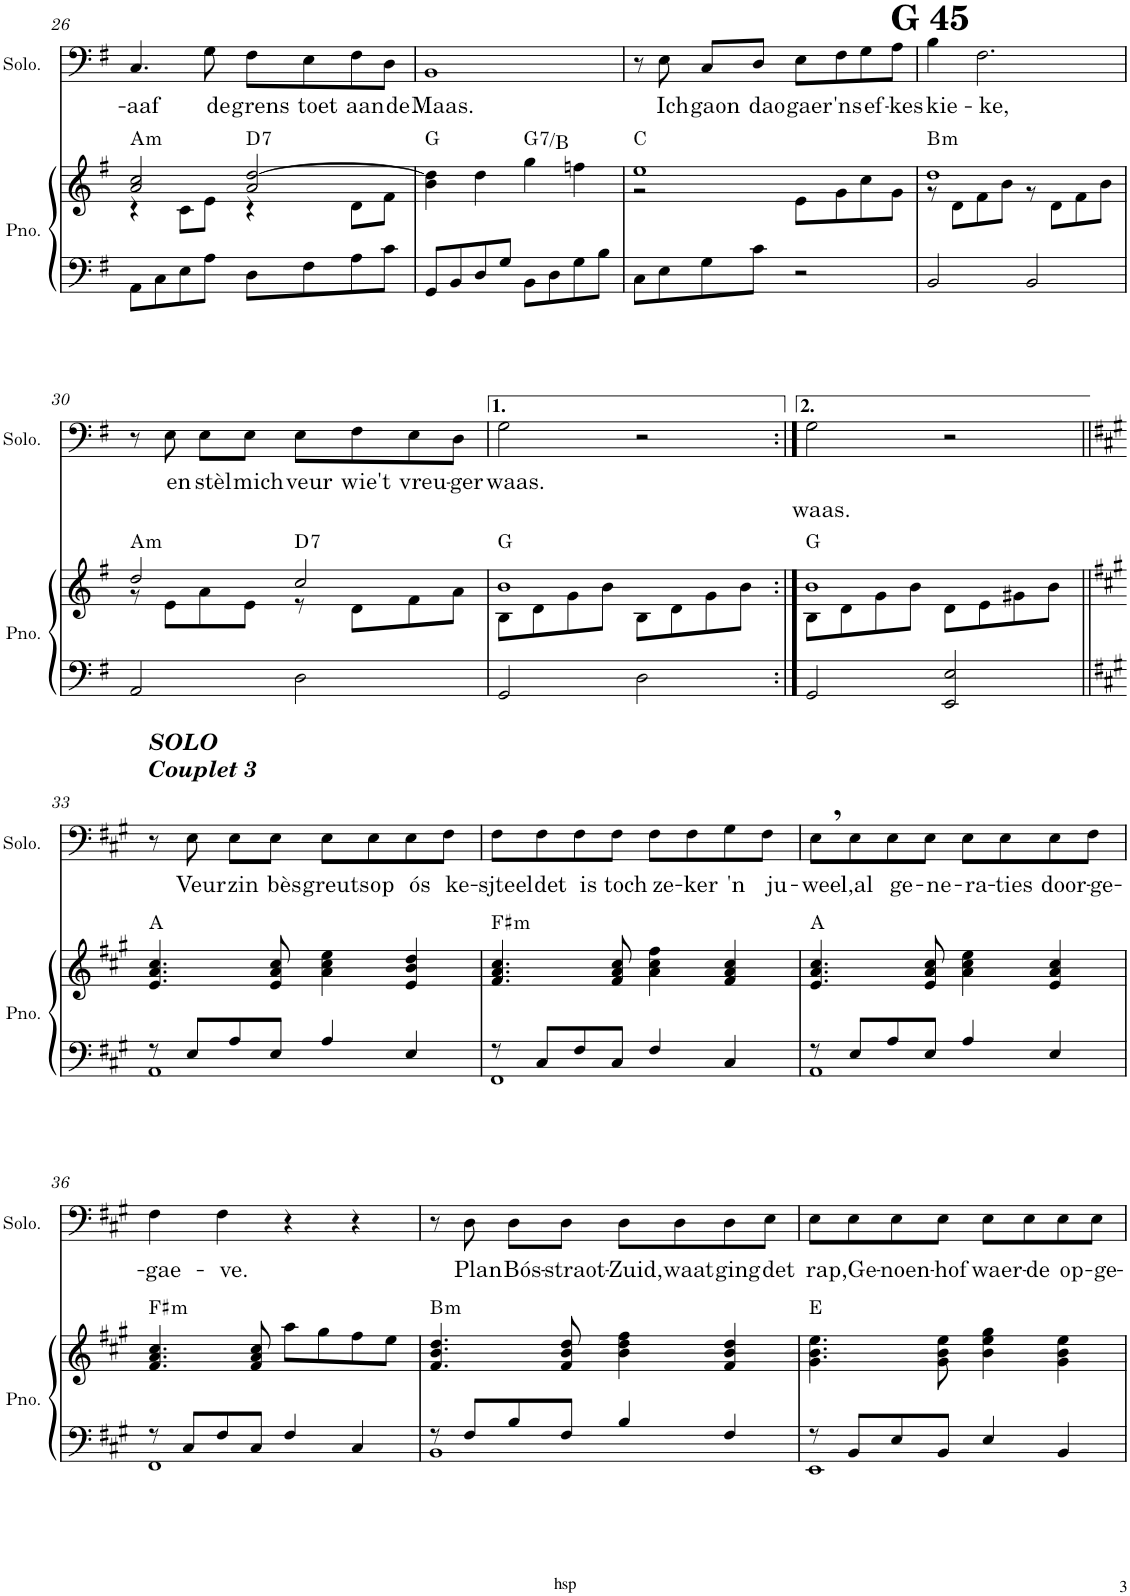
**kern	**kern	**harte	**kern	**text
*part2	*part2	*part2	*part1	*part1
*staff3	*staff2	*	*staff1	*staff1
*I"Piano	*	*	*I"Solist	*
*I'Pno.	*	*	*	*
!!LO:PB:g=z
*clefF4	*clefG2	*	*clefF4	*
*k[f#]	*k[f#]	*	*k[f#]	*
*M4/4	*M4/4	*	*M4/4	*
=26	=26	=26	=26	=26
*	*^	*	*	*
!	!	!	!LO:H:kt=m	!	!LO:LY:b
8AA\L	2a/ 2cc/	4r	A:min	4.C/	-aaf
8C\	.	.	.	.	.
8E\	.	8c\L	.	.	.
!	!	!	!	!	!LO:LY:b
8A\J	.	8e\J	.	8G\	de
!	!	!	!LO:H:kt=7	!	!LO:LY:b
8D\L	2a/ [2dd/	4r	D:7	8F#\L	grens
!	!	!	!	!	!LO:LY:b
8F#\	.	.	.	8E\	toet
!	!	!	!	!	!LO:LY:b
8A\	.	8d\L	.	8F#\	aan
!	!	!	!	!	!LO:LY:b
8c\J	.	8f#\J	.	8D\J	de
=27	=27	=27	=27	=27	=27
!	!	!	!	!	!LO:LY:b
*	*v	*v	*	*	*
8GG/L	4b\ 4dd\]	G:maj	1BB	Maas.
8BB/	.	.	.	.
8D/	4dd\	.	.	.
8G/J	.	.	.	.
!	!	!LO:H:kt=7	!	!
8BB\L	4gg\	G:7/3	.	.
8D\	.	.	.	.
8G\	4ffn\	.	.	.
8B\J	.	.	.	.
=28	=28	=28	=28	=28
*	*^	*	*	*
8C\L	1ee	2r	C:maj	8r	.
!	!	!	!	!	!LO:LY:b
8E\	.	.	.	8E\	Ich
!	!	!	!	!	!LO:LY:b
8G\	.	.	.	8C/L	gaon
!	!	!	!	!	!LO:LY:b
8c\J	.	.	.	8D/J	dao
!	!	!	!	!	!LO:LY:b
2r	.	8e\L	.	8E\L	gaer
!	!	!	!	!	!LO:LY:b
.	.	8g\	.	8F#\	'ns
!	!	!	!	!	!LO:LY:b
.	.	8cc\	.	8G\	ef-
!	!	!	!	!LO:TX:a:B:t=G 45	!
!	!	!	!	!	!LO:LY:b
.	.	8g\J	.	8A\J	-kes
=29	=29	=29	=29	=29	=29
!	!	!	!LO:H:kt=m	!	!LO:LY:b
2BB/	1dd	8r	B:min	4B\	kie-
.	.	8d\L	.	.	.
!	!	!	!	!	!LO:LY:b
.	.	8f#\	.	2.F#\	-ke,
.	.	8b\J	.	.	.
2BB/	.	8r	.	.	.
.	.	8d\L	.	.	.
.	.	8f#\	.	.	.
.	.	8b\J	.	.	.
!!LO:LB:g=z
=30	=30	=30	=30	=30	=30
!	!	!	!LO:H:kt=m	!	!
2AA/	2dd/	8r	A:min	8r	.
!	!	!	!	!	!LO:LY:b
.	.	8e\L	.	8E\	en
!	!	!	!	!	!LO:LY:b
.	.	8a\	.	8E\L	stèl
!	!	!	!	!	!LO:LY:b
.	.	8e\J	.	8E\J	mich
!	!	!	!LO:H:kt=7	!	!LO:LY:b
2D\	2cc/	8r	D:7	8E\L	veur
!	!	!	!	!	!LO:LY:b
.	.	8d\L	.	8F#\	wie't
!	!	!	!	!	!LO:LY:b
.	.	8f#\	.	8E\	vreu-
!	!	!	!	!	!LO:LY:b
.	.	8a\J	.	8D\J	-ger
=31	=31	=31	=31	=31	=31
!	!	!	!	!	!LO:LY:b
2GG/	1b	8B\L	G:maj	2G\	waas.
.	.	8d\	.	.	.
.	.	8g\	.	.	.
.	.	8b\J	.	.	.
2D\	.	8B\L	.	2r	.
.	.	8d\	.	.	.
.	.	8g\	.	.	.
.	.	8b\J	.	.	.
=32:|!	=32:|!	=32:|!	=32:|!	=32:|!	=32:|!
!	!	!	!	!	!LO:LY:b
2GG/	1b	8B\L	G:maj	2G\	waas.
.	.	8d\	.	.	.
.	.	8g\	.	.	.
.	.	8b\J	.	.	.
2EE/ 2E/	.	8d\L	.	2r	.
.	.	8e\	.	.	.
.	.	8g#X\	.	.	.
.	.	8b\J	.	.	.
*	*v	*v	*	*	*
!!LO:LB:g=z
=33||	=33||	=33||	=33||	=33||
*k[f#c#g#]	*k[f#c#g#]	*	*k[f#c#g#]	*
*^	*^	*	*	*
!	!	!	!	!	!LO:TX:a:Bi:t=SOLO	!
!	!	!	!	!	!LO:TX:a:t=Couplet 3	!
*	*	*v	*v	*	*	*
8r	1AA	4.e/ 4.a/ 4.cc#/	A:maj	8r	.
!	!	!	!	!	!LO:LY:b
8E/L	.	.	.	8E\	Veur
!	!	!	!	!	!LO:LY:b
8A/	.	.	.	8E\L	zin
!	!	!	!	!	!LO:LY:b
8E/J	.	8e/ 8a/ 8cc#/	.	8E\J	bès
!	!	!	!	!	!LO:LY:b
4A/	.	4a\ 4cc#\ 4ee\	.	8E\L	greuts
!	!	!	!	!	!LO:LY:b
.	.	.	.	8E\	op
!	!	!	!	!	!LO:LY:b
4E/	.	4e/ 4b/ 4dd/	.	8E\	ós
!	!	!	!	!	!LO:LY:b
.	.	.	.	8F#\J	ke-
=34	=34	=34	=34	=34	=34
!	!	!	!LO:H:kt=m	!	!LO:LY:b
8r	1FF#	4.f#/ 4.a/ 4.cc#/	F#:min	8F#\L	-sjteel
!	!	!	!	!	!LO:LY:b
8C#/L	.	.	.	8F#\	det
!	!	!	!	!	!LO:LY:b
8F#/	.	.	.	8F#\	is
!	!	!	!	!	!LO:LY:b
8C#/J	.	8f#/ 8a/ 8cc#/	.	8F#\J	toch
!	!	!	!	!	!LO:LY:b
4F#/	.	4a\ 4cc#\ 4ff#\	.	8F#\L	ze-
!	!	!	!	!	!LO:LY:b
.	.	.	.	8F#\	-ker
!	!	!	!	!	!LO:LY:b
4C#/	.	4f#/ 4a/ 4cc#/	.	8G#\	'n
!	!	!	!	!	!LO:LY:b
.	.	.	.	8F#\J	ju-
=35	=35	=35	=35	=35	=35
!	!	!	!	!	!LO:LY:b
8r	1AA	4.e/ 4.a/ 4.cc#/	A:maj	8E,\L	-weel,
!	!	!	!	!	!LO:LY:b
8E/L	.	.	.	8E\	al
!	!	!	!	!	!LO:LY:b
8A/	.	.	.	8E\	ge-
!	!	!	!	!	!LO:LY:b
8E/J	.	8e/ 8a/ 8cc#/	.	8E\J	-ne-
!	!	!	!	!	!LO:LY:b
4A/	.	4a\ 4cc#\ 4ee\	.	8E\L	-ra-
!	!	!	!	!	!LO:LY:b
.	.	.	.	8E\	-ties
!	!	!	!	!	!LO:LY:b
4E/	.	4e/ 4a/ 4cc#/	.	8E\	door-
!	!	!	!	!	!LO:LY:b
.	.	.	.	8F#\J	-ge-
!!LO:LB:g=z
=36	=36	=36	=36	=36	=36
!	!	!	!LO:H:kt=m	!	!LO:LY:b
8r	1FF#	4.f#/ 4.a/ 4.cc#/	F#:min	4F#\	-gae-
8C#/L	.	.	.	.	.
!	!	!	!	!	!LO:LY:b
8F#/	.	.	.	4F#\	-ve.
8C#/J	.	8f#/ 8a/ 8cc#/	.	.	.
4F#/	.	8aa\L	.	4r	.
.	.	8gg#\	.	.	.
4C#/	.	8ff#\	.	4r	.
.	.	8ee\J	.	.	.
=37	=37	=37	=37	=37	=37
!	!	!	!LO:H:kt=m	!	!
8r	1BB	4.f#/ 4.b/ 4.dd/	B:min	8r	.
!	!	!	!	!	!LO:LY:b
8F#/L	.	.	.	8D\	Plan
!	!	!	!	!	!LO:LY:b
8B/	.	.	.	8D\L	Bós-
!	!	!	!	!	!LO:LY:b
8F#/J	.	8f#/ 8b/ 8dd/	.	8D\J	-straot-
!	!	!	!	!	!LO:LY:b
4B/	.	4b\ 4dd\ 4ff#\	.	8D\L	-Zuid,
!	!	!	!	!	!LO:LY:b
.	.	.	.	8D\	waat
!	!	!	!	!	!LO:LY:b
4F#/	.	4f#/ 4b/ 4dd/	.	8D\	ging
!	!	!	!	!	!LO:LY:b
.	.	.	.	8E\J	det
=38	=38	=38	=38	=38	=38
!	!	!	!	!	!LO:LY:b
8r	1EE	4.g#\ 4.b\ 4.ee\	E:maj	8E\L	rap,
!	!	!	!	!	!LO:LY:b
8BB/L	.	.	.	8E\	Ge-
!	!	!	!	!	!LO:LY:b
8E/	.	.	.	8E\	-noen-
!	!	!	!	!	!LO:LY:b
8BB/J	.	8g#\ 8b\ 8ee\	.	8E\J	-hof
!	!	!	!	!	!LO:LY:b
4E/	.	4b\ 4ee\ 4gg#\	.	8E\L	waer-
!	!	!	!	!	!LO:LY:b
.	.	.	.	8E\	-de
!	!	!	!	!	!LO:LY:b
4BB/	.	4g#\ 4b\ 4ee\	.	8E\	op-
!	!	!	!	!	!LO:LY:b
.	.	.	.	8E\J	-ge-
*v	*v	*	*	*	*
=	=	=	=	=
*-	*-	*-	*-	*-
